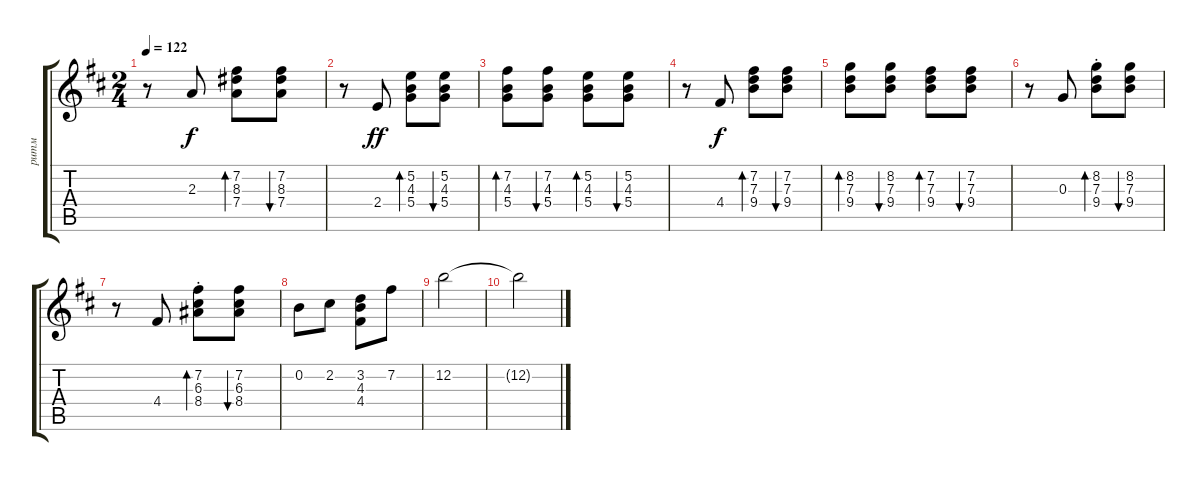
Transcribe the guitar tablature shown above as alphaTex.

\track ("ритм" "ритм") {instrument acousticguitarsteel}
\staff {score tabs}
\tuning (Bb5 B3 G3 D3 A2 E2) {hide}
\ts (2 4)
\tempo 122
\clef g2
\ks bminor
r.8{dy f} 2.3.8 (7.2 8.3 7.4).8{bd 120} (7.2 8.3 7.4).8{bu 120} |
r.8 2.4.8{dy ff} (5.2 4.3 5.4).8{bd 120} (5.2 4.3 5.4).8{bu 120} |
(7.2 4.3 5.4).8{bd 120} (7.2 4.3 5.4).8{bu 120} (5.2 4.3 5.4).8{bd 120} (5.2 4.3 5.4).8{bu 120} |
r.8 4.4.8{dy f} (7.2 7.3 9.4).8{bd 120} (7.2 7.3 9.4).8{bu 120} |
(8.2 7.3 9.4).8{bd 120} (8.2 7.3 9.4).8{bu 120} (7.2 7.3 9.4).8{bd 120} (7.2 7.3 9.4).8{bu 120} |
r.8 0.3.8 (8.2{st} 7.3{st} 9.4{st}).8{bd 120} (8.2 7.3 9.4).8{bu 120} |
r.8 4.4.8 (7.2{st} 6.3{st} 8.4{st}).8{bd 120} (7.2 6.3 8.4).8{bu 120} |
0.2.8 2.2.8 (3.2 4.3 4.4).8 7.2.8 |
12.2.2 |
12.2{t}.2
